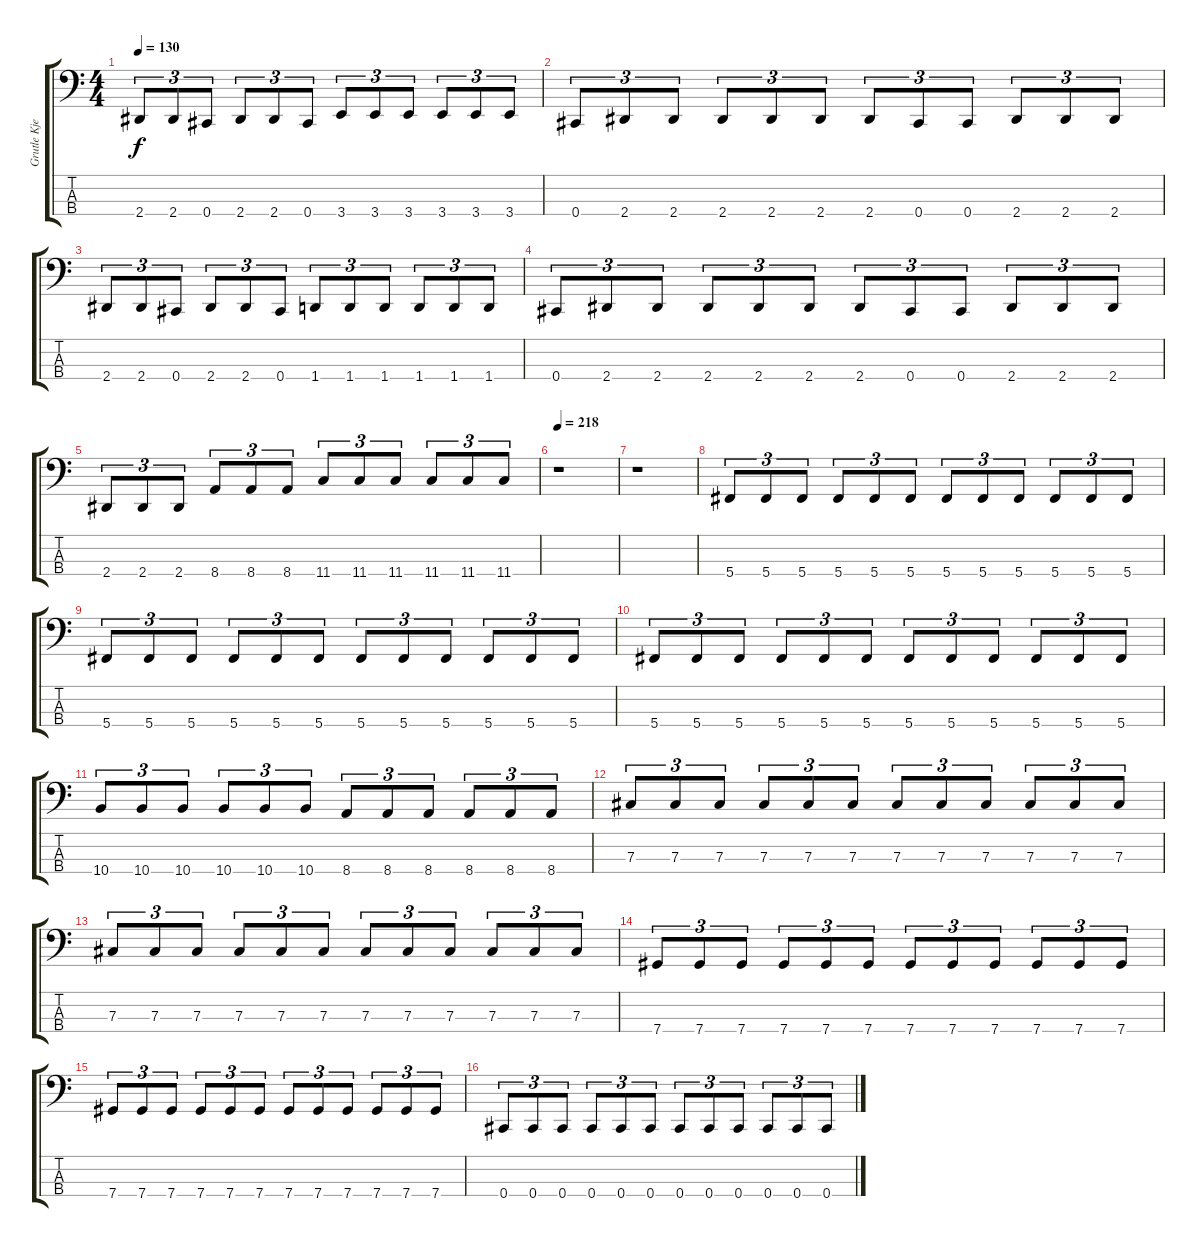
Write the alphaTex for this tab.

\track ("Grutle Kjellson" "Grutle Kje") {instrument electricbasspick}
\staff {score tabs}
\tuning (E2 B1 Gb1 Db1) {hide}
\ts (4 4)
\tempo 130
\clef f4
\ks c
2.4.8{tu (3 2) dy f} 2.4.8{tu (3 2)} 0.4.8{tu (3 2)} 2.4.8{tu (3 2)} 2.4.8{tu (3 2)} 0.4.8{tu (3 2)} 3.4.8{tu (3 2)} 3.4.8{tu (3 2)} 3.4.8{tu (3 2)} 3.4.8{tu (3 2)} 3.4.8{tu (3 2)} 3.4.8{tu (3 2)} |
0.4.8{tu (3 2)} 2.4.8{tu (3 2)} 2.4.8{tu (3 2)} 2.4.8{tu (3 2)} 2.4.8{tu (3 2)} 2.4.8{tu (3 2)} 2.4.8{tu (3 2)} 0.4.8{tu (3 2)} 0.4.8{tu (3 2)} 2.4.8{tu (3 2)} 2.4.8{tu (3 2)} 2.4.8{tu (3 2)} |
2.4.8{tu (3 2)} 2.4.8{tu (3 2)} 0.4.8{tu (3 2)} 2.4.8{tu (3 2)} 2.4.8{tu (3 2)} 0.4.8{tu (3 2)} 1.4.8{tu (3 2)} 1.4.8{tu (3 2)} 1.4.8{tu (3 2)} 1.4.8{tu (3 2)} 1.4.8{tu (3 2)} 1.4.8{tu (3 2)} |
0.4.8{tu (3 2)} 2.4.8{tu (3 2)} 2.4.8{tu (3 2)} 2.4.8{tu (3 2)} 2.4.8{tu (3 2)} 2.4.8{tu (3 2)} 2.4.8{tu (3 2)} 0.4.8{tu (3 2)} 0.4.8{tu (3 2)} 2.4.8{tu (3 2)} 2.4.8{tu (3 2)} 2.4.8{tu (3 2)} |
2.4.8{tu (3 2)} 2.4.8{tu (3 2)} 2.4.8{tu (3 2)} 8.4.8{tu (3 2)} 8.4.8{tu (3 2)} 8.4.8{tu (3 2)} 11.4.8{tu (3 2)} 11.4.8{tu (3 2)} 11.4.8{tu (3 2)} 11.4.8{tu (3 2)} 11.4.8{tu (3 2)} 11.4.8{tu (3 2)} |
\tempo 218
r.1 |
r.1 |
5.4.8{tu (3 2)} 5.4.8{tu (3 2)} 5.4.8{tu (3 2)} 5.4.8{tu (3 2)} 5.4.8{tu (3 2)} 5.4.8{tu (3 2)} 5.4.8{tu (3 2)} 5.4.8{tu (3 2)} 5.4.8{tu (3 2)} 5.4.8{tu (3 2)} 5.4.8{tu (3 2)} 5.4.8{tu (3 2)} |
5.4.8{tu (3 2)} 5.4.8{tu (3 2)} 5.4.8{tu (3 2)} 5.4.8{tu (3 2)} 5.4.8{tu (3 2)} 5.4.8{tu (3 2)} 5.4.8{tu (3 2)} 5.4.8{tu (3 2)} 5.4.8{tu (3 2)} 5.4.8{tu (3 2)} 5.4.8{tu (3 2)} 5.4.8{tu (3 2)} |
5.4.8{tu (3 2)} 5.4.8{tu (3 2)} 5.4.8{tu (3 2)} 5.4.8{tu (3 2)} 5.4.8{tu (3 2)} 5.4.8{tu (3 2)} 5.4.8{tu (3 2)} 5.4.8{tu (3 2)} 5.4.8{tu (3 2)} 5.4.8{tu (3 2)} 5.4.8{tu (3 2)} 5.4.8{tu (3 2)} |
10.4.8{tu (3 2)} 10.4.8{tu (3 2)} 10.4.8{tu (3 2)} 10.4.8{tu (3 2)} 10.4.8{tu (3 2)} 10.4.8{tu (3 2)} 8.4.8{tu (3 2)} 8.4.8{tu (3 2)} 8.4.8{tu (3 2)} 8.4.8{tu (3 2)} 8.4.8{tu (3 2)} 8.4.8{tu (3 2)} |
7.3.8{tu (3 2)} 7.3.8{tu (3 2)} 7.3.8{tu (3 2)} 7.3.8{tu (3 2)} 7.3.8{tu (3 2)} 7.3.8{tu (3 2)} 7.3.8{tu (3 2)} 7.3.8{tu (3 2)} 7.3.8{tu (3 2)} 7.3.8{tu (3 2)} 7.3.8{tu (3 2)} 7.3.8{tu (3 2)} |
7.3.8{tu (3 2)} 7.3.8{tu (3 2)} 7.3.8{tu (3 2)} 7.3.8{tu (3 2)} 7.3.8{tu (3 2)} 7.3.8{tu (3 2)} 7.3.8{tu (3 2)} 7.3.8{tu (3 2)} 7.3.8{tu (3 2)} 7.3.8{tu (3 2)} 7.3.8{tu (3 2)} 7.3.8{tu (3 2)} |
7.4.8{tu (3 2)} 7.4.8{tu (3 2)} 7.4.8{tu (3 2)} 7.4.8{tu (3 2)} 7.4.8{tu (3 2)} 7.4.8{tu (3 2)} 7.4.8{tu (3 2)} 7.4.8{tu (3 2)} 7.4.8{tu (3 2)} 7.4.8{tu (3 2)} 7.4.8{tu (3 2)} 7.4.8{tu (3 2)} |
7.4.8{tu (3 2)} 7.4.8{tu (3 2)} 7.4.8{tu (3 2)} 7.4.8{tu (3 2)} 7.4.8{tu (3 2)} 7.4.8{tu (3 2)} 7.4.8{tu (3 2)} 7.4.8{tu (3 2)} 7.4.8{tu (3 2)} 7.4.8{tu (3 2)} 7.4.8{tu (3 2)} 7.4.8{tu (3 2)} |
0.4.8{tu (3 2)} 0.4.8{tu (3 2)} 0.4.8{tu (3 2)} 0.4.8{tu (3 2)} 0.4.8{tu (3 2)} 0.4.8{tu (3 2)} 0.4.8{tu (3 2)} 0.4.8{tu (3 2)} 0.4.8{tu (3 2)} 0.4.8{tu (3 2)} 0.4.8{tu (3 2)} 0.4.8{tu (3 2)}
